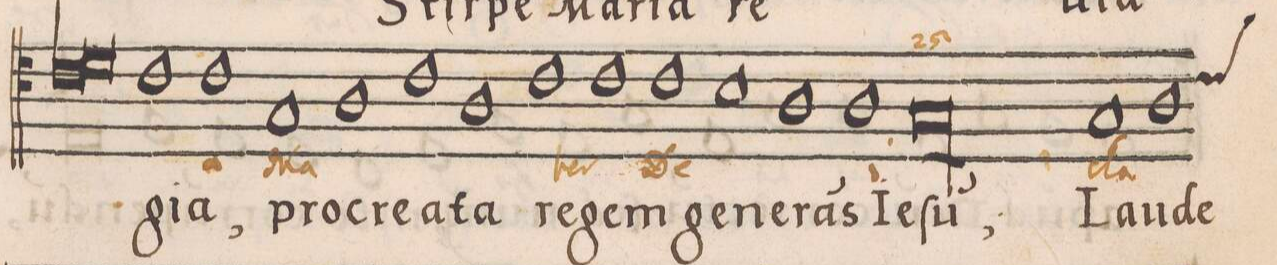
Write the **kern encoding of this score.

**kern	**text	**text
*I"TENOR	*	*
*clefC4	*	*
*k[]	*	*
*met(c)	*	*
*M2/1	*	*
1c	.	.
1d	.	.
*Xlig	*	*
=7	=7	=7
1c	-gi-	.
1c	-a,	-a
=8	=8	=8
1G	pro-	Ma-
1A	-cre-	.
=9	=9	=9
1c	-a-	.
1A	-ta	.
=10	=10	=10
1c	re-	-ter
1c	-gem	.
=11	=11	=11
1c	ge-	De-
1B	-ne-	.
=12	=12	=12
1A	-ra(n)s	.
1A	Ie-	-i
=13	=13	=13
0Gl\	-ſu(m);	.
=14	=14	=14
1G	Lau-	da-
*custos:c	*	*
1A	-de	.
=15	=15	=15
*-	*-	*-
